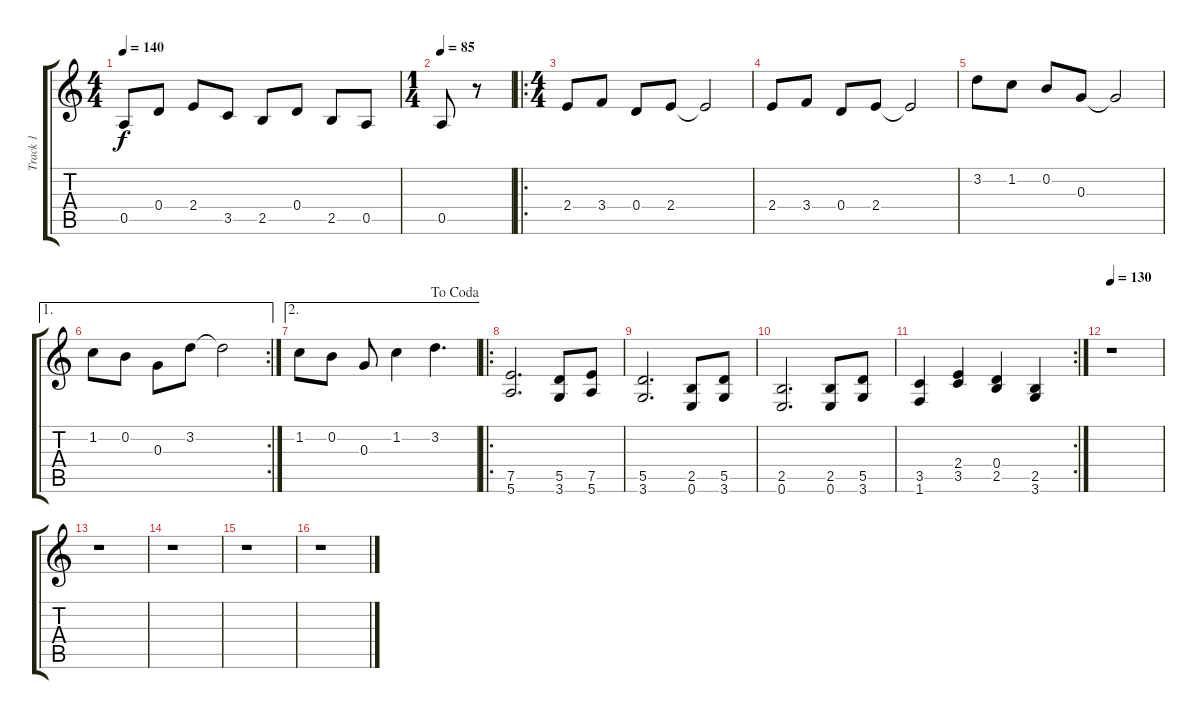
\track ("Track 1" "Track 1") {instrument distortionguitar}
\staff {score tabs}
\tuning (E4 B3 G3 D3 A2 E2) {hide}
\ts (4 4)
\tempo 140
\clef g2
\ks c
0.5.8{dy f} 0.4.8 2.4.8 3.5.8 2.5.8 0.4.8 2.5.8 0.5.8 |
\ts (1 4)
\tempo 85
0.5.8 r.8 |
\ro
\ts (4 4)
2.4.8 3.4.8 0.4.8 2.4.8 2.4{t}.2 |
2.4.8 3.4.8 0.4.8 2.4.8 2.4{t}.2 |
3.2.8 1.2.8 0.2.8 0.3.8 0.3{t}.2 |
\ae 1
\rc 2
1.2.8 0.2.8 0.3.8 3.2.8 3.2{t}.2 |
\ae 2
\jump dacoda
1.2.8 0.2.8 0.3.8 1.2.4 3.2.4{d} |
\ro
(7.5 5.6).2{d} (5.5 3.6).8 (7.5 5.6).8 |
(5.5 3.6).2{d} (2.5 0.6).8 (5.5 3.6).8 |
(2.5 0.6).2{d} (2.5 0.6).8 (5.5 3.6).8 |
\rc 2
(3.5 1.6).4 (2.4 3.5).4 (0.4 2.5).4 (2.5 3.6).4 |
\tempo 130
r.1 |
r.1 |
r.1 |
r.1 |
r.1
